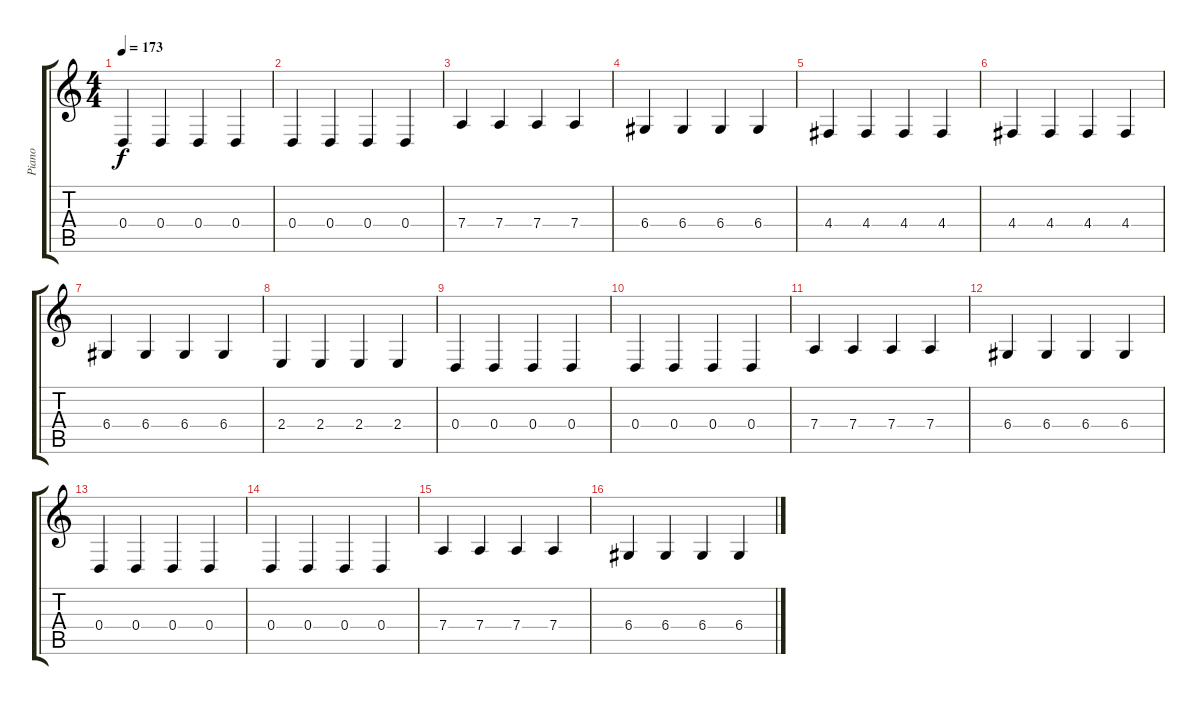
\track ("Piano" "Piano") {instrument acousticgrandpiano}
\staff {score tabs}
\tuning (E4 B3 G3 D3 A2 E2) {hide}
\ts (4 4)
\tempo 173
\clef g2
\ks c
0.4.4{dy f} 0.4.4 0.4.4 0.4.4 |
0.4.4 0.4.4 0.4.4 0.4.4 |
7.4.4 7.4.4 7.4.4 7.4.4 |
6.4.4 6.4.4 6.4.4 6.4.4 |
4.4.4 4.4.4 4.4.4 4.4.4 |
4.4.4 4.4.4 4.4.4 4.4.4 |
6.4.4 6.4.4 6.4.4 6.4.4 |
2.4.4 2.4.4 2.4.4 2.4.4 |
0.4.4 0.4.4 0.4.4 0.4.4 |
0.4.4 0.4.4 0.4.4 0.4.4 |
7.4.4 7.4.4 7.4.4 7.4.4 |
6.4.4 6.4.4 6.4.4 6.4.4 |
0.4.4 0.4.4 0.4.4 0.4.4 |
0.4.4 0.4.4 0.4.4 0.4.4 |
7.4.4 7.4.4 7.4.4 7.4.4 |
6.4.4 6.4.4 6.4.4 6.4.4
